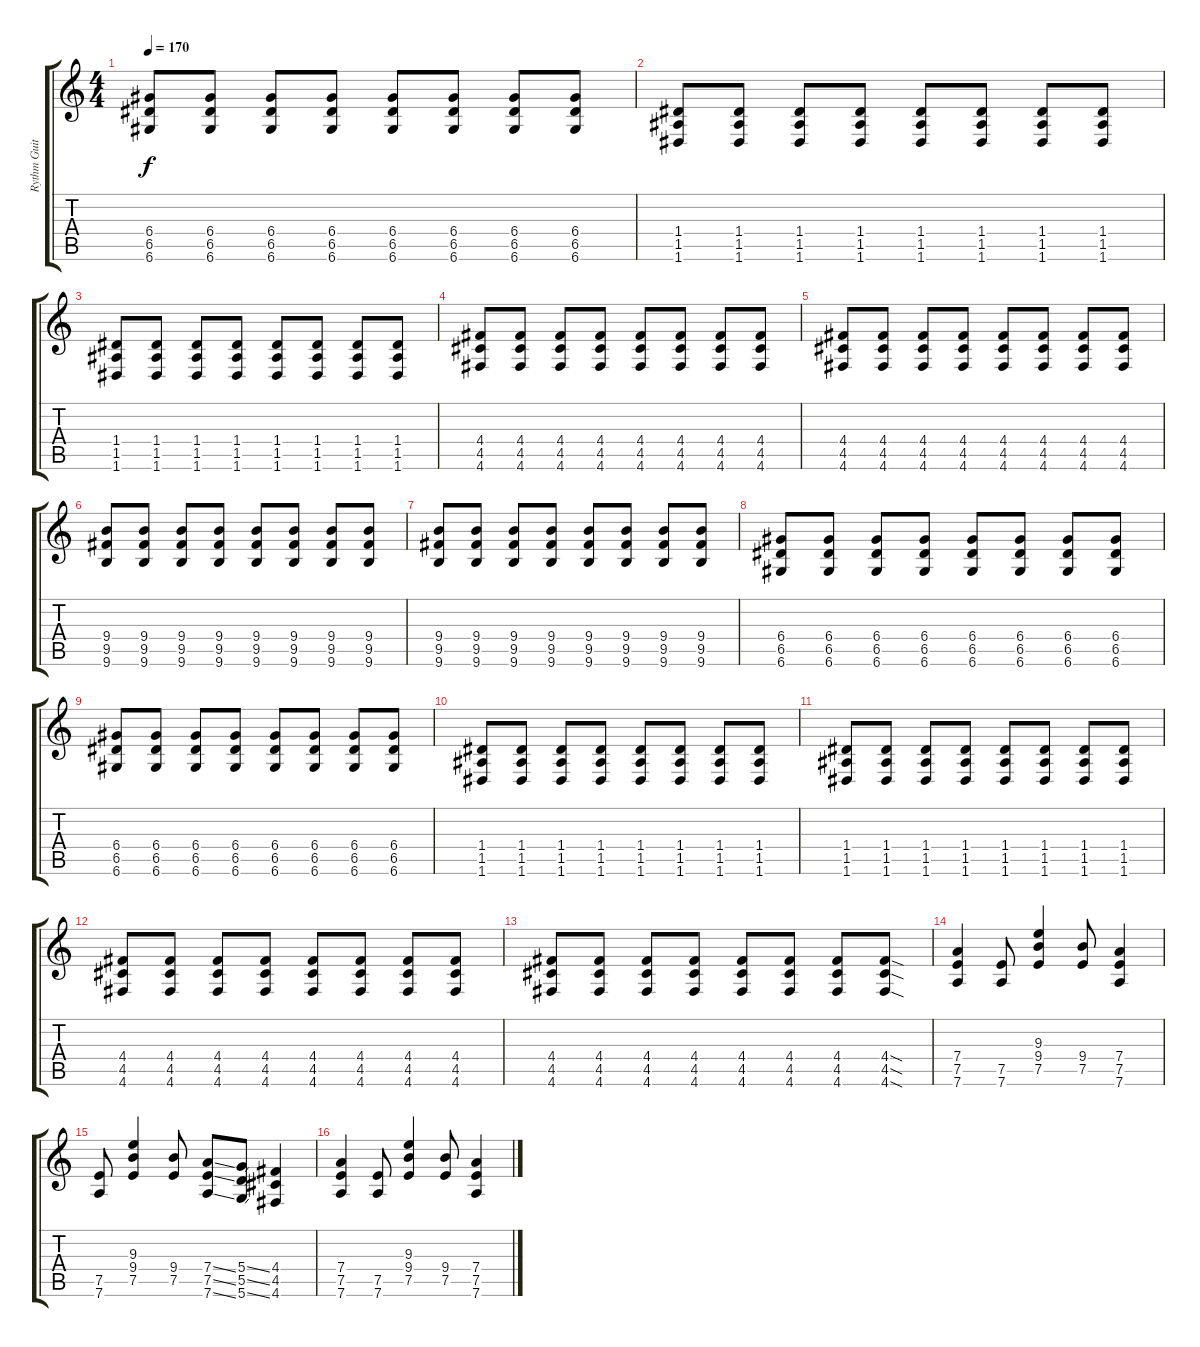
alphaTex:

\track ("Rythm Guitar (Right)" "Rythm Guit") {instrument distortionguitar}
\staff {score tabs}
\tuning (E4 B3 G3 D3 A2 D2) {hide}
\ts (4 4)
\tempo 170
\clef g2
\ks c
(6.4 6.5 6.6).8{dy f} (6.4 6.5 6.6).8 (6.4 6.5 6.6).8 (6.4 6.5 6.6).8 (6.4 6.5 6.6).8 (6.4 6.5 6.6).8 (6.4 6.5 6.6).8 (6.4 6.5 6.6).8 |
(1.4 1.5 1.6).8 (1.4 1.5 1.6).8 (1.4 1.5 1.6).8 (1.4 1.5 1.6).8 (1.4 1.5 1.6).8 (1.4 1.5 1.6).8 (1.4 1.5 1.6).8 (1.4 1.5 1.6).8 |
(1.4 1.5 1.6).8 (1.4 1.5 1.6).8 (1.4 1.5 1.6).8 (1.4 1.5 1.6).8 (1.4 1.5 1.6).8 (1.4 1.5 1.6).8 (1.4 1.5 1.6).8 (1.4 1.5 1.6).8 |
(4.4 4.5 4.6).8 (4.4 4.5 4.6).8 (4.4 4.5 4.6).8 (4.4 4.5 4.6).8 (4.4 4.5 4.6).8 (4.4 4.5 4.6).8 (4.4 4.5 4.6).8 (4.4 4.5 4.6).8 |
(4.4 4.5 4.6).8 (4.4 4.5 4.6).8 (4.4 4.5 4.6).8 (4.4 4.5 4.6).8 (4.4 4.5 4.6).8 (4.4 4.5 4.6).8 (4.4 4.5 4.6).8 (4.4 4.5 4.6).8 |
(9.4 9.5 9.6).8 (9.4 9.5 9.6).8 (9.4 9.5 9.6).8 (9.4 9.5 9.6).8 (9.4 9.5 9.6).8 (9.4 9.5 9.6).8 (9.4 9.5 9.6).8 (9.4 9.5 9.6).8 |
(9.4 9.5 9.6).8 (9.4 9.5 9.6).8 (9.4 9.5 9.6).8 (9.4 9.5 9.6).8 (9.4 9.5 9.6).8 (9.4 9.5 9.6).8 (9.4 9.5 9.6).8 (9.4 9.5 9.6).8 |
(6.4 6.5 6.6).8 (6.4 6.5 6.6).8 (6.4 6.5 6.6).8 (6.4 6.5 6.6).8 (6.4 6.5 6.6).8 (6.4 6.5 6.6).8 (6.4 6.5 6.6).8 (6.4 6.5 6.6).8 |
(6.4 6.5 6.6).8 (6.4 6.5 6.6).8 (6.4 6.5 6.6).8 (6.4 6.5 6.6).8 (6.4 6.5 6.6).8 (6.4 6.5 6.6).8 (6.4 6.5 6.6).8 (6.4 6.5 6.6).8 |
(1.4 1.5 1.6).8 (1.4 1.5 1.6).8 (1.4 1.5 1.6).8 (1.4 1.5 1.6).8 (1.4 1.5 1.6).8 (1.4 1.5 1.6).8 (1.4 1.5 1.6).8 (1.4 1.5 1.6).8 |
(1.4 1.5 1.6).8 (1.4 1.5 1.6).8 (1.4 1.5 1.6).8 (1.4 1.5 1.6).8 (1.4 1.5 1.6).8 (1.4 1.5 1.6).8 (1.4 1.5 1.6).8 (1.4 1.5 1.6).8 |
(4.4 4.5 4.6).8 (4.4 4.5 4.6).8 (4.4 4.5 4.6).8 (4.4 4.5 4.6).8 (4.4 4.5 4.6).8 (4.4 4.5 4.6).8 (4.4 4.5 4.6).8 (4.4 4.5 4.6).8 |
(4.4 4.5 4.6).8 (4.4 4.5 4.6).8 (4.4 4.5 4.6).8 (4.4 4.5 4.6).8 (4.4 4.5 4.6).8 (4.4 4.5 4.6).8 (4.4 4.5 4.6).8 (4.4{sod} 4.5{sod} 4.6{sod}).8 |
(7.4 7.5 7.6).4 (7.5 7.6).8 (9.3 9.4 7.5).4 (9.4 7.5).8 (7.4 7.5 7.6).4 |
(7.5 7.6).8 (9.3 9.4 7.5).4 (9.4 7.5).8 (7.4{ss} 7.5{ss} 7.6{ss}).8 (5.4{ss} 5.5{ss} 5.6{ss}).8 (4.4 4.5 4.6).4 |
(7.4 7.5 7.6).4 (7.5 7.6).8 (9.3 9.4 7.5).4 (9.4 7.5).8 (7.4 7.5 7.6).4
